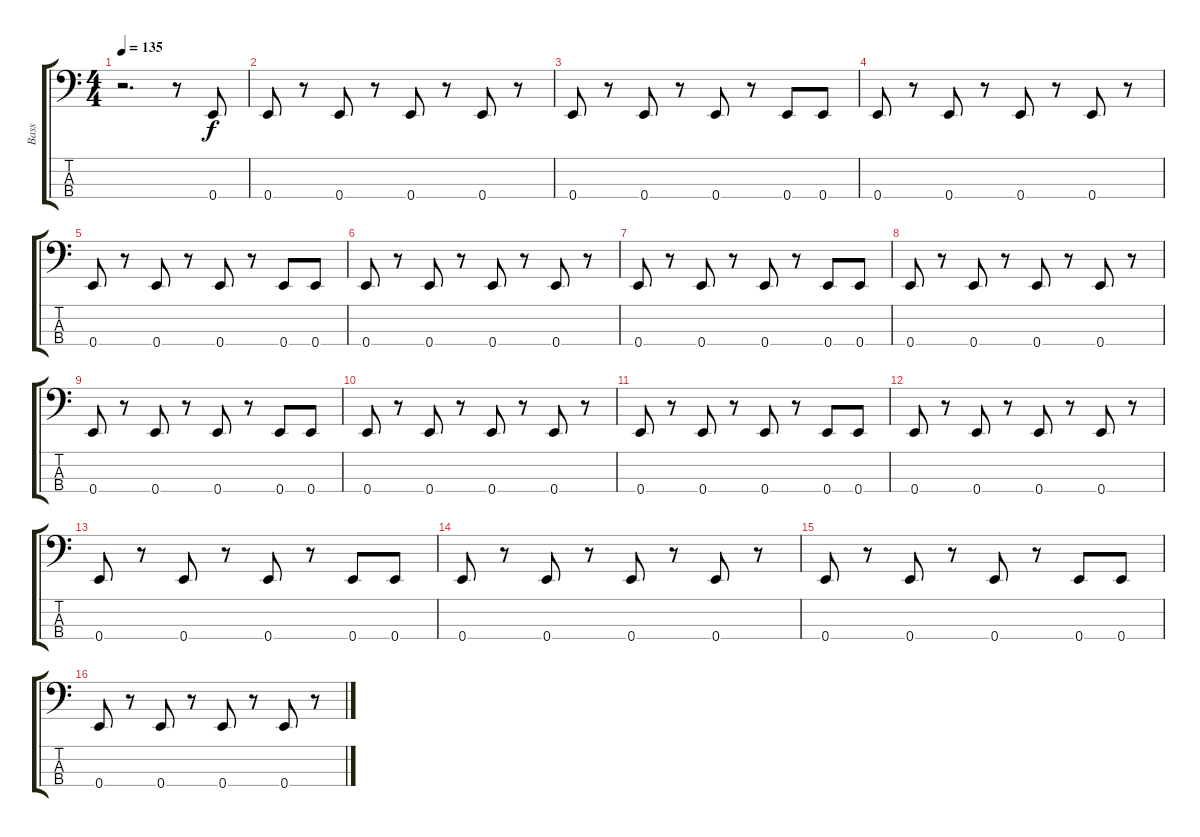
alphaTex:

\track ("Bass" "Bass") {instrument electricbasspick}
\staff {score tabs}
\tuning (G2 D2 A1 E1) {hide}
\ts (4 4)
\tempo 135
\clef f4
\ks c
r.2{d dy f instrument electricbasspick} r.8 0.4.8 |
0.4.8 r.8 0.4.8 r.8 0.4.8 r.8 0.4.8 r.8 |
0.4.8 r.8 0.4.8 r.8 0.4.8 r.8 0.4.8 0.4.8 |
0.4.8 r.8 0.4.8 r.8 0.4.8 r.8 0.4.8 r.8 |
0.4.8 r.8 0.4.8 r.8 0.4.8 r.8 0.4.8 0.4.8 |
0.4.8 r.8 0.4.8 r.8 0.4.8 r.8 0.4.8 r.8 |
0.4.8 r.8 0.4.8 r.8 0.4.8 r.8 0.4.8 0.4.8 |
0.4.8 r.8 0.4.8 r.8 0.4.8 r.8 0.4.8 r.8 |
0.4.8 r.8 0.4.8 r.8 0.4.8 r.8 0.4.8 0.4.8 |
0.4.8 r.8 0.4.8 r.8 0.4.8 r.8 0.4.8 r.8 |
0.4.8 r.8 0.4.8 r.8 0.4.8 r.8 0.4.8 0.4.8 |
0.4.8 r.8 0.4.8 r.8 0.4.8 r.8 0.4.8 r.8 |
0.4.8 r.8 0.4.8 r.8 0.4.8 r.8 0.4.8 0.4.8 |
0.4.8 r.8 0.4.8 r.8 0.4.8 r.8 0.4.8 r.8 |
0.4.8 r.8 0.4.8 r.8 0.4.8 r.8 0.4.8 0.4.8 |
0.4.8 r.8 0.4.8 r.8 0.4.8 r.8 0.4.8 r.8
